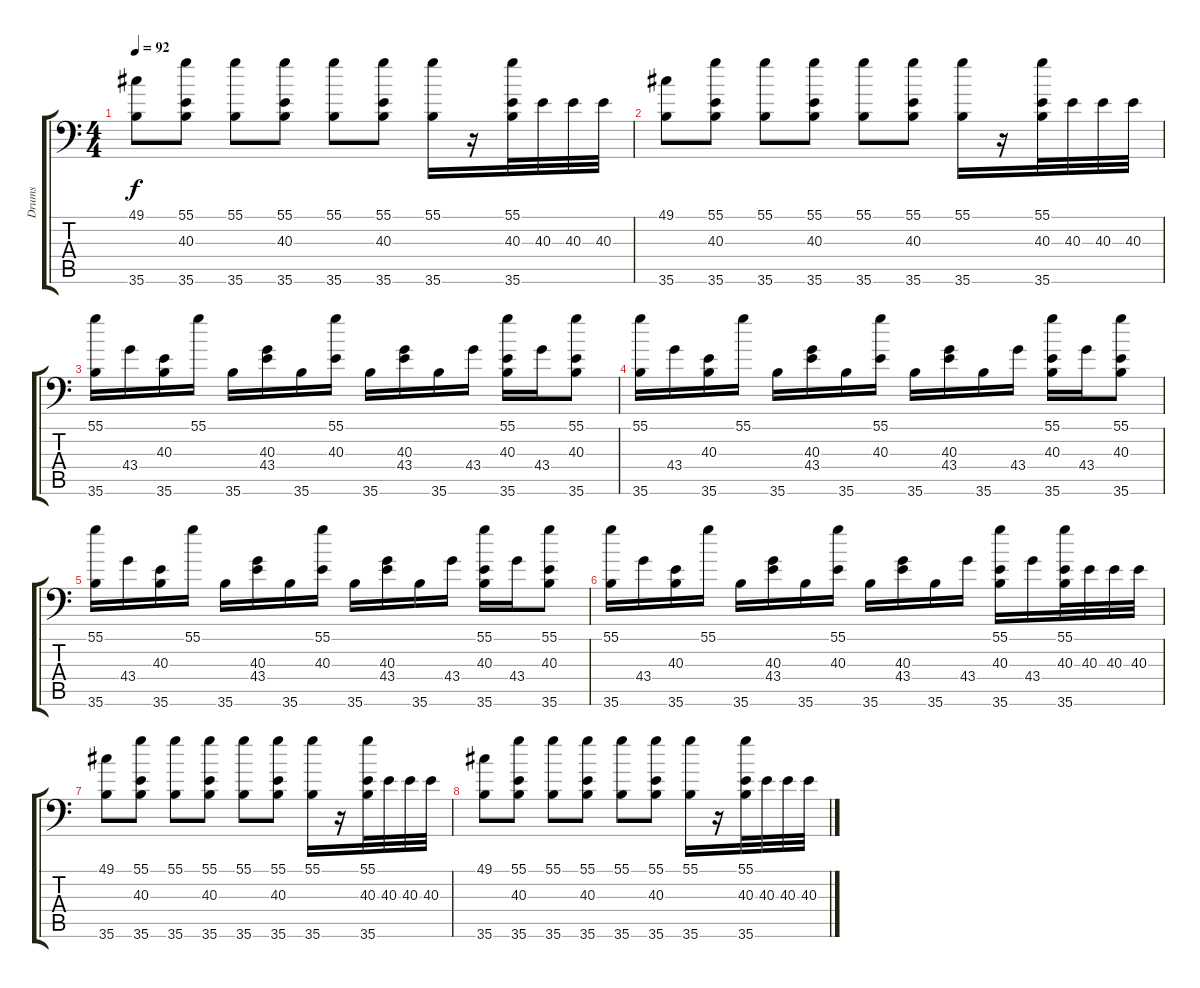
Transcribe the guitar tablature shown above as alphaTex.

\track ("Drums" "Drums") {instrument acousticgrandpiano}
\staff {score tabs}
\tuning (C-1 C-1 C-1 C-1 C-1 C-1) {hide}
\ts (4 4)
\tempo 92
\clef f4
\ks c
(49.1 35.6).8{dy f} (55.1 40.3 35.6).8 (55.1 35.6).8 (55.1 40.3 35.6).8 (55.1 35.6).8 (55.1 40.3 35.6).8 (55.1 35.6).16 r.16 (55.1 40.3 35.6).32 40.3.32 40.3.32 40.3.32 |
(49.1 35.6).8 (55.1 40.3 35.6).8 (55.1 35.6).8 (55.1 40.3 35.6).8 (55.1 35.6).8 (55.1 40.3 35.6).8 (55.1 35.6).16 r.16 (55.1 40.3 35.6).32 40.3.32 40.3.32 40.3.32 |
(55.1 35.6).16 43.4.16 (40.3 35.6).16 55.1.16 35.6.16 (40.3 43.4).16 35.6.16 (55.1 40.3).16 35.6.16 (40.3 43.4).16 35.6.16 43.4.16 (55.1 40.3 35.6).16 43.4.16 (55.1 40.3 35.6).8 |
(55.1 35.6).16 43.4.16 (40.3 35.6).16 55.1.16 35.6.16 (40.3 43.4).16 35.6.16 (55.1 40.3).16 35.6.16 (40.3 43.4).16 35.6.16 43.4.16 (55.1 40.3 35.6).16 43.4.16 (55.1 40.3 35.6).8 |
(55.1 35.6).16 43.4.16 (40.3 35.6).16 55.1.16 35.6.16 (40.3 43.4).16 35.6.16 (55.1 40.3).16 35.6.16 (40.3 43.4).16 35.6.16 43.4.16 (55.1 40.3 35.6).16 43.4.16 (55.1 40.3 35.6).8 |
(55.1 35.6).16 43.4.16 (40.3 35.6).16 55.1.16 35.6.16 (40.3 43.4).16 35.6.16 (55.1 40.3).16 35.6.16 (40.3 43.4).16 35.6.16 43.4.16 (55.1 40.3 35.6).16 43.4.16 (55.1 40.3 35.6).32 40.3.32 40.3.32 40.3.32 |
(49.1 35.6).8 (55.1 40.3 35.6).8 (55.1 35.6).8 (55.1 40.3 35.6).8 (55.1 35.6).8 (55.1 40.3 35.6).8 (55.1 35.6).16 r.16 (55.1 40.3 35.6).32 40.3.32 40.3.32 40.3.32 |
(49.1 35.6).8 (55.1 40.3 35.6).8 (55.1 35.6).8 (55.1 40.3 35.6).8 (55.1 35.6).8 (55.1 40.3 35.6).8 (55.1 35.6).16 r.16 (55.1 40.3 35.6).32 40.3.32 40.3.32 40.3.32
